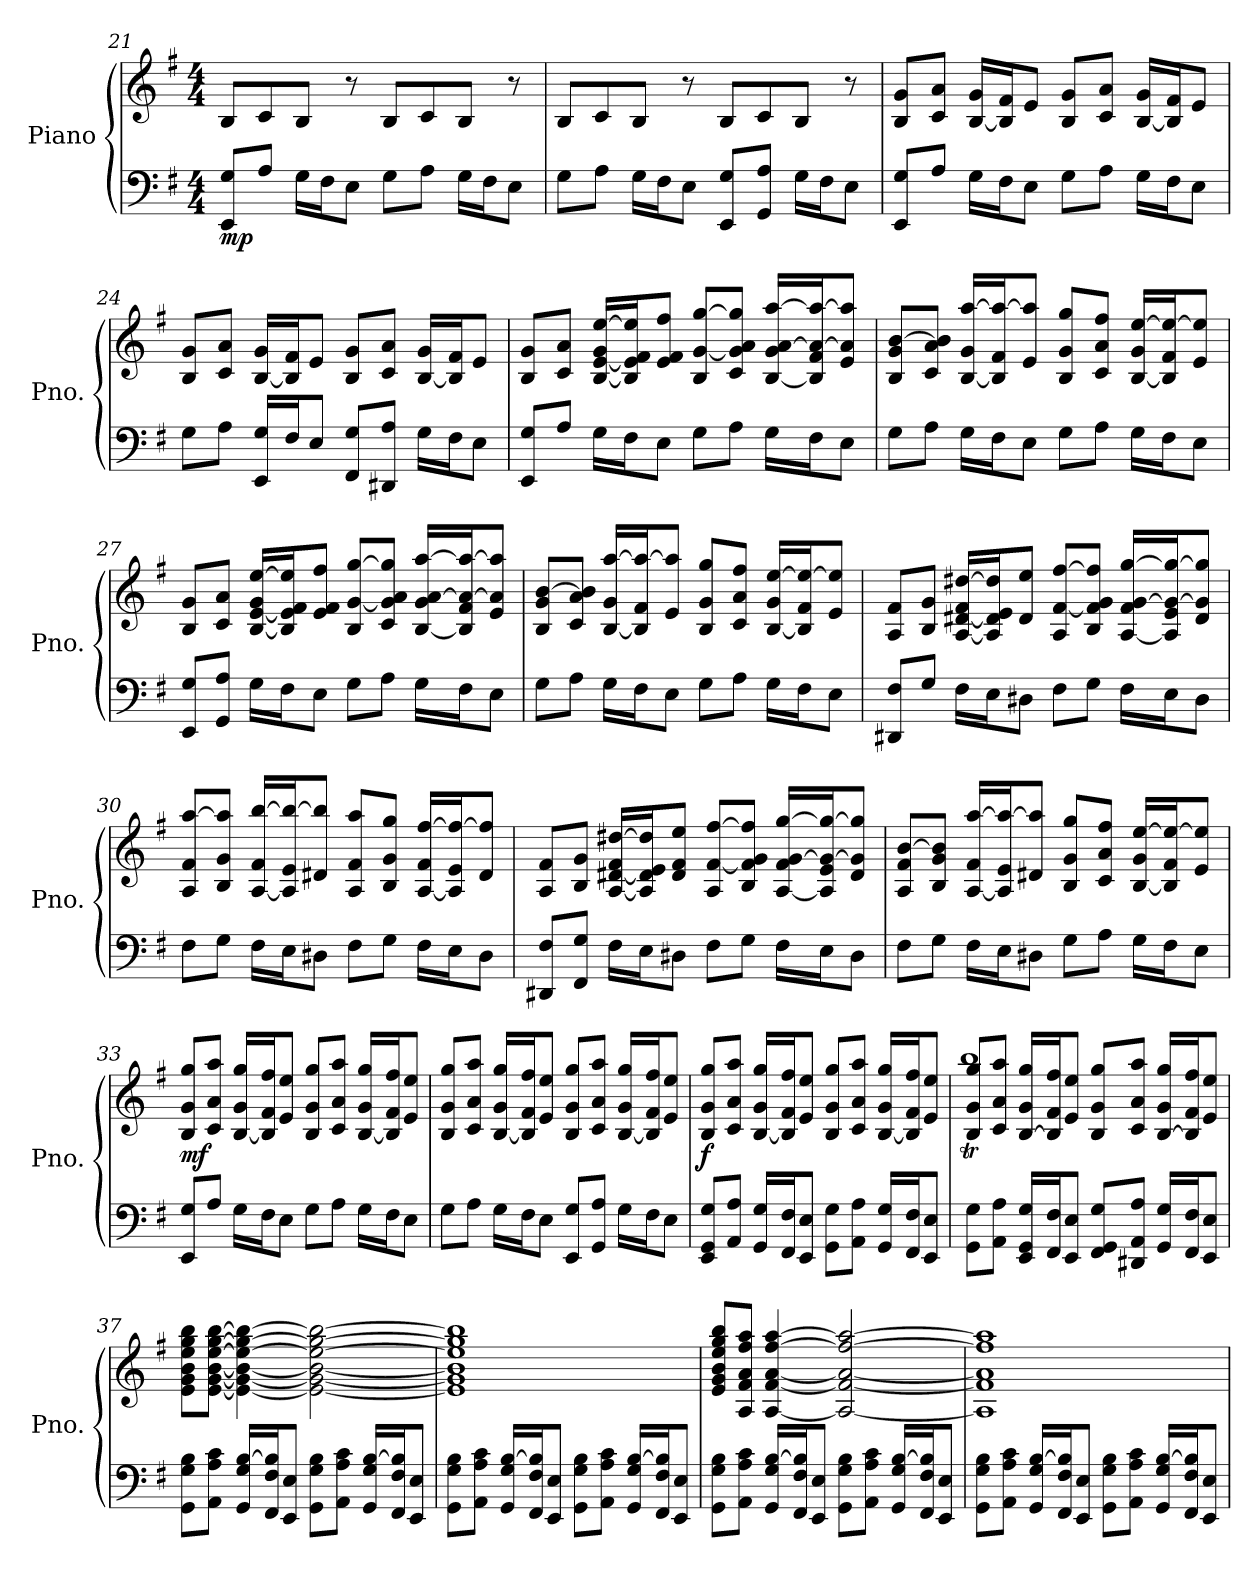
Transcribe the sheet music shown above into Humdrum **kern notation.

**kern	**kern	**dynam
*part1	*part1	*part1
*staff2	*staff1	*staff1/2
*I"Piano	*	*
*I'Pno.	*	*
*clefF4	*clefG2	*
*k[f#]	*k[f#]	*
*M4/4	*M4/4	*
=21	=21	=21
!	!	!LO:DY:b=2
8EE/ 8G/L	8B/L	mp
8A/J	8c/	.
16G\LL	8B/J	.
16F#\J	.	.
8E\J	8r	.
8G\L	8B/L	.
8A\J	8c/	.
16G\LL	8B/J	.
16F#\J	.	.
8E\J	8r	.
=22	=22	=22
8G\L	8B/L	.
8A\J	8c/	.
16G\LL	8B/J	.
16F#\J	.	.
8E\J	8r	.
8EE/ 8G/L	8B/L	.
8GG/ 8A/J	8c/	.
16G\LL	8B/J	.
16F#\J	.	.
8E\J	8r	.
!!LO:PB:g=z
=23	=23	=23
8EE/ 8G/L	8B/ 8g/L	.
8A/J	8c/ 8a/J	.
16G\LL	[16B/ 16g/LL	.
16F#\J	16B/] 16f#/J	.
8E\J	8e/J	.
8G\L	8B/ 8g/L	.
8A\J	8c/ 8a/J	.
16G\LL	[16B/ 16g/LL	.
16F#\J	16B/] 16f#/J	.
8E\J	8e/J	.
=24	=24	=24
8G\L	8B/ 8g/L	.
8A\J	8c/ 8a/J	.
16EE/ 16G/LL	[16B/ 16g/LL	.
16F#/J	16B/] 16f#/J	.
8E/J	8e/J	.
8FF#/ 8G/L	8B/ 8g/L	.
8DD#X/ 8A/J	8c/ 8a/J	.
16G\LL	[16B/ 16g/LL	.
16F#\J	16B/] 16f#/J	.
8E\J	8e/J	.
=25	=25	=25
8EE/ 8G/L	8B/ 8g/L	.
8A/J	8c/ 8a/J	.
16G\LL	[16B/ [16e/ 16g/ [16ee/LL	.
16F#\J	16B/] 16e/] 16f#/ 16ee/]J	.
8E\J	8e/ 8f#/ 8ff#/J	.
8G\L	8B/ [8g/ [8gg/L	.
8A\J	8c/ 8g/] 8a/ 8gg/]J	.
16G\LL	[16B/ 16g/ [16a/ [16aa/LL	.
16F#\J	16B/] 16f#/ 16a/_ 16aa/_J	.
8E\J	8e/ 8a/] 8aa/]J	.
!!LO:LB:g=z
=26	=26	=26
8G\L	8B/ 8g/ [8b/L	.
8A\J	8c/ 8a/ 8b/]J	.
16G\LL	[16B/ 16g/ [16aa/LL	.
16F#\J	16B/] 16f#/ 16aa/_J	.
8E\J	8e/ 8aa/]J	.
8G\L	8B/ 8g/ 8gg/L	.
8A\J	8c/ 8a/ 8ff#/J	.
16G\LL	[16B/ 16g/ [16ee/LL	.
16F#\J	16B/] 16f#/ 16ee/_J	.
8E\J	8e/ 8ee/]J	.
=27	=27	=27
8EE/ 8G/L	8B/ 8g/L	.
8GG/ 8A/J	8c/ 8a/J	.
16G\LL	[16B/ [16e/ 16g/ [16ee/LL	.
16F#\J	16B/] 16e/] 16f#/ 16ee/]J	.
8E\J	8e/ 8f#/ 8ff#/J	.
8G\L	8B/ [8g/ [8gg/L	.
8A\J	8c/ 8g/] 8a/ 8gg/]J	.
16G\LL	[16B/ 16g/ [16a/ [16aa/LL	.
16F#\J	16B/] 16f#/ 16a/_ 16aa/_J	.
8E\J	8e/ 8a/] 8aa/]J	.
!!LO:LB:g=z
=28	=28	=28
8G\L	8B/ 8g/ [8b/L	.
8A\J	8c/ 8a/ 8b/]J	.
16G\LL	[16B/ 16g/ [16aa/LL	.
16F#\J	16B/] 16f#/ 16aa/_J	.
8E\J	8e/ 8aa/]J	.
8G\L	8B/ 8g/ 8gg/L	.
8A\J	8c/ 8a/ 8ff#/J	.
16G\LL	[16B/ 16g/ [16ee/LL	.
16F#\J	16B/] 16f#/ 16ee/_J	.
8E\J	8e/ 8ee/]J	.
=29	=29	=29
8DD#X/ 8F#/L	8A/ 8f#/L	.
8G/J	8B/ 8g/J	.
16F#\LL	[16A/ [16d#X/ 16f#/ [16dd#X/LL	.
16E\J	16A/] 16d#/] 16e/ 16dd#/]J	.
8D#X\J	8d#/ 8ee/J	.
8F#\L	8A/ [8f#/ [8ff#/L	.
8G\J	8B/ 8f#/] 8g/ 8ff#/]J	.
16F#\LL	[16A/ 16f#/ [16g/ [16gg/LL	.
16E\J	16A/] 16e/ 16g/_ 16gg/_J	.
8D#\J	8d#/ 8g/] 8gg/]J	.
!!LO:LB:g=z
=30	=30	=30
8F#\L	8A/ 8f#/ [8aa/L	.
8G\J	8B/ 8g/ 8aa/]J	.
16F#\LL	[16A/ 16f#/ [16bb/LL	.
16E\J	16A/] 16e/ 16bb/_J	.
8D#X\J	8d#X/ 8bb/]J	.
8F#\L	8A/ 8f#/ 8aa/L	.
8G\J	8B/ 8g/ 8gg/J	.
16F#\LL	[16A/ 16f#/ [16ff#/LL	.
16E\J	16A/] 16e/ 16ff#/_J	.
8D#\J	8d#/ 8ff#/]J	.
=31	=31	=31
8DD#X/ 8F#/L	8A/ 8f#/L	.
8FF#/ 8G/J	8B/ 8g/J	.
16F#\LL	[16A/ [16d#X/ 16f#/ [16dd#X/LL	.
16E\J	16A/] 16d#/] 16e/ 16dd#/]J	.
8D#X\J	8d#/ 8f#/ 8ee/J	.
8F#\L	8A/ [8f#/ [8ff#/L	.
8G\J	8B/ 8f#/] 8g/ 8ff#/]J	.
16F#\LL	[16A/ 16f#/ [16g/ [16gg/LL	.
16E\J	16A/] 16e/ 16g/_ 16gg/_J	.
8D#\J	8d#/ 8g/] 8gg/]J	.
=32	=32	=32
8F#\L	8A/ 8f#/ [8b/L	.
8G\J	8B/ 8g/ 8b/]J	.
16F#\LL	[16A/ 16f#/ [16aa/LL	.
16E\J	16A/] 16e/ 16aa/_J	.
8D#X\J	8d#X/ 8aa/]J	.
8G\L	8B/ 8g/ 8gg/L	.
8A\J	8c/ 8a/ 8ff#/J	.
16G\LL	[16B/ 16g/ [16ee/LL	.
16F#\J	16B/] 16f#/ 16ee/_J	.
8E\J	8e/ 8ee/]J	.
!!LO:LB:g=z
=33	=33	=33
!	!	!LO:DY:b
8EE/ 8G/L	8B/ 8g/ 8gg/L	mf
8A/J	8c/ 8a/ 8aa/J	.
16G\LL	[16B/ 16g/ 16gg/LL	.
16F#\J	16B/] 16f#/ 16ff#/J	.
8E\J	8e/ 8ee/J	.
8G\L	8B/ 8g/ 8gg/L	.
8A\J	8c/ 8a/ 8aa/J	.
16G\LL	[16B/ 16g/ 16gg/LL	.
16F#\J	16B/] 16f#/ 16ff#/J	.
8E\J	8e/ 8ee/J	.
=34	=34	=34
8G\L	8B/ 8g/ 8gg/L	.
8A\J	8c/ 8a/ 8aa/J	.
16G\LL	[16B/ 16g/ 16gg/LL	.
16F#\J	16B/] 16f#/ 16ff#/J	.
8E\J	8e/ 8ee/J	.
8EE/ 8G/L	8B/ 8g/ 8gg/L	.
8GG/ 8A/J	8c/ 8a/ 8aa/J	.
16G\LL	[16B/ 16g/ 16gg/LL	.
16F#\J	16B/] 16f#/ 16ff#/J	.
8E\J	8e/ 8ee/J	.
=35	=35	=35
!	!	!LO:DY:b
8EE/ 8GG/ 8G/L	8B/ 8g/ 8gg/L	f
8AA/ 8A/J	8c/ 8a/ 8aa/J	.
16GG/ 16G/LL	[16B/ 16g/ 16gg/LL	.
16FF#/ 16F#/J	16B/] 16f#/ 16ff#/J	.
8EE/ 8E/J	8e/ 8ee/J	.
8GG\ 8G\L	8B/ 8g/ 8gg/L	.
8AA\ 8A\J	8c/ 8a/ 8aa/J	.
16GG/ 16G/LL	[16B/ 16g/ 16gg/LL	.
16FF#/ 16F#/J	16B/] 16f#/ 16ff#/J	.
8EE/ 8E/J	8e/ 8ee/J	.
!!LO:PB:g=z
=36	=36	=36
*	*^	*
8GG\ 8G\L	8B/ 8g/ 8gg/L	1bbt	.
8AA\ 8A\J	8c/ 8a/ 8aa/J	.	.
16EE/ 16GG/ 16G/LL	[16B/ 16g/ 16gg/LL	.	.
16FF#/ 16F#/J	16B/] 16f#/ 16ff#/J	.	.
8EE/ 8E/J	8e/ 8ee/J	.	.
8FF#/ 8GG/ 8G/L	8B/ 8g/ 8gg/L	.	.
8DD#X/ 8AA/ 8A/J	8c/ 8a/ 8aa/J	.	.
16GG/ 16G/LL	[16B/ 16g/ 16gg/LL	.	.
16FF#/ 16F#/J	16B/] 16f#/ 16ff#/J	.	.
8EE/ 8E/J	8e/ 8ee/J	.	.
*	*v	*v	*
=37	=37	=37
8GG\ 8G\ 8B\L	8e\ 8g\ 8b\ 8ee\ 8gg\ 8bb\L	.
8AA\ 8A\ 8c\J	[8e\ [8g\ [8b\ [8ee\ [8gg\ [8bb\J	.
16GG/ 16G/ [16B/LL	4e\_ 4g\_ 4b\_ 4ee\_ 4gg\_ 4bb\_	.
16FF#/ 16F#/ 16B/]J	.	.
8EE/ 8E/J	.	.
8GG\ 8G\ 8B\L	2e\_ 2g\_ 2b\_ 2ee\_ 2gg\_ 2bb\_	.
8AA\ 8A\ 8c\J	.	.
16GG/ 16G/ [16B/LL	.	.
16FF#/ 16F#/ 16B/]J	.	.
8EE/ 8E/J	.	.
=38	=38	=38
8GG\ 8G\ 8B\L	1e] 1g] 1b] 1ee] 1gg] 1bb]	.
8AA\ 8A\ 8c\J	.	.
16GG/ 16G/ [16B/LL	.	.
16FF#/ 16F#/ 16B/]J	.	.
8EE/ 8E/J	.	.
8GG\ 8G\ 8B\L	.	.
8AA\ 8A\ 8c\J	.	.
16GG/ 16G/ [16B/LL	.	.
16FF#/ 16F#/ 16B/]J	.	.
8EE/ 8E/J	.	.
!!LO:LB:g=z
=39	=39	=39
8GG\ 8G\ 8B\L	8e/ 8g/ 8b/ 8ee/ 8gg/ 8bb/L	.
8AA\ 8A\ 8c\J	8A/ 8f#/ 8a/ 8ff#/ 8aa/J	.
16GG/ 16G/ [16B/LL	[4A/ [4f#/ [4a/ [4ff#/ [4aa/	.
16FF#/ 16F#/ 16B/]J	.	.
8EE/ 8E/J	.	.
8GG\ 8G\ 8B\L	2A/_ 2f#/_ 2a/_ 2ff#/_ 2aa/_	.
8AA\ 8A\ 8c\J	.	.
16GG/ 16G/ [16B/LL	.	.
16FF#/ 16F#/ 16B/]J	.	.
8EE/ 8E/J	.	.
=40	=40	=40
8GG\ 8G\ 8B\L	1A] 1f#] 1a] 1ff#] 1aa]	.
8AA\ 8A\ 8c\J	.	.
16GG/ 16G/ [16B/LL	.	.
16FF#/ 16F#/ 16B/]J	.	.
8EE/ 8E/J	.	.
8GG\ 8G\ 8B\L	.	.
8AA\ 8A\ 8c\J	.	.
16GG/ 16G/ [16B/LL	.	.
16FF#/ 16F#/ 16B/]J	.	.
8EE/ 8E/J	.	.
=	=	=
*-	*-	*-
